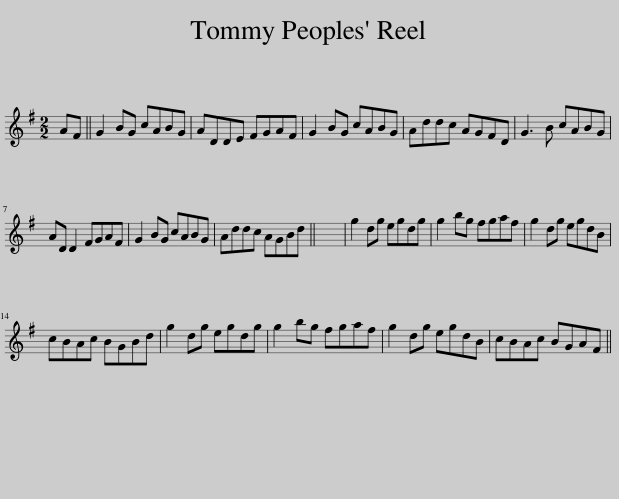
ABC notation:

X:1
L:1/8
M:2/2
I:linebreak $
K:G
V:1 treble
V:1
 AF || G2 BG cABG | ADDE FGAF | G2 BG cABG | Addc AGFD | %5
 G3 B cABG |$ AD D2 FGAF | G2 BG cABG | Addc AGBd || x8 | %10
 g2 dg egdg | g2 bg fgaf | g2 dg egdB |$ cBAc BGBd | g2 dg egdg | %15
 g2 bg fgaf | g2 dg egdB | cBAc BGAF || %18
